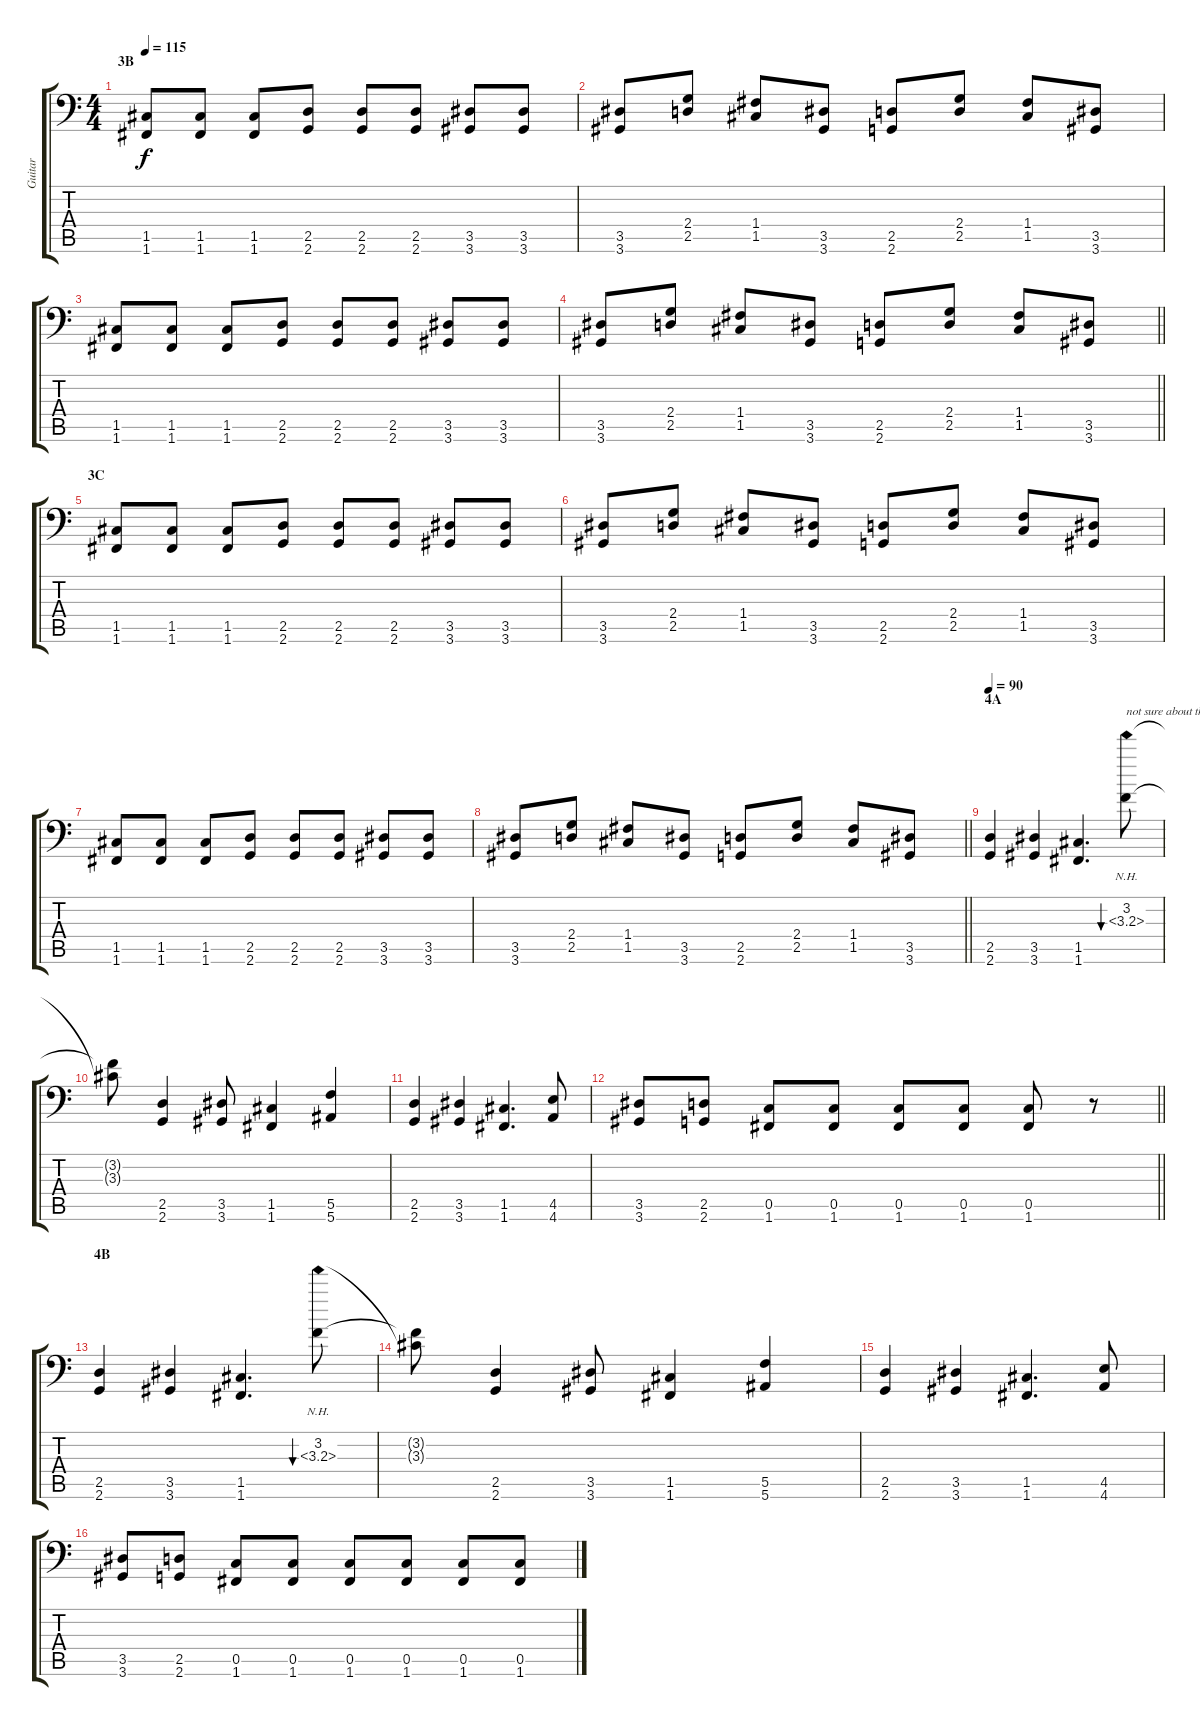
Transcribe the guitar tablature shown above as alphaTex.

\track ("Guitar" "Guitar") {instrument distortionguitar}
\staff {score tabs}
\tuning (G3 D3 Bb2 F2 C2 F1) {hide}
\ts (4 4)
\section ("" "3B")
\tempo 115
\clef f4
\ks c
(1.5 1.6).8{dy f} (1.5 1.6).8 (1.5 1.6).8 (2.5 2.6).8 (2.5 2.6).8 (2.5 2.6).8 (3.5 3.6).8 (3.5 3.6).8 |
(3.5 3.6).8 (2.4 2.5).8 (1.4 1.5).8 (3.5 3.6).8 (2.5 2.6).8 (2.4 2.5).8 (1.4 1.5).8 (3.5 3.6).8 |
(1.5 1.6).8 (1.5 1.6).8 (1.5 1.6).8 (2.5 2.6).8 (2.5 2.6).8 (2.5 2.6).8 (3.5 3.6).8 (3.5 3.6).8 |
\barLineRight lightlight
(3.5 3.6).8 (2.4 2.5).8 (1.4 1.5).8 (3.5 3.6).8 (2.5 2.6).8 (2.4 2.5).8 (1.4 1.5).8 (3.5 3.6).8 |
\section ("" "3C")
(1.5 1.6).8 (1.5 1.6).8 (1.5 1.6).8 (2.5 2.6).8 (2.5 2.6).8 (2.5 2.6).8 (3.5 3.6).8 (3.5 3.6).8 |
(3.5 3.6).8 (2.4 2.5).8 (1.4 1.5).8 (3.5 3.6).8 (2.5 2.6).8 (2.4 2.5).8 (1.4 1.5).8 (3.5 3.6).8 |
(1.5 1.6).8 (1.5 1.6).8 (1.5 1.6).8 (2.5 2.6).8 (2.5 2.6).8 (2.5 2.6).8 (3.5 3.6).8 (3.5 3.6).8 |
\barLineRight lightlight
(3.5 3.6).8 (2.4 2.5).8 (1.4 1.5).8 (3.5 3.6).8 (2.5 2.6).8 (2.4 2.5).8 (1.4 1.5).8 (3.5 3.6).8 |
\section ("" "4A")
\tempo 90
(2.5 2.6).4 (3.5 3.6).4 (1.5 1.6).4{d} (3.2 3.3{nh}).8{bu 60 txt "not sure about the harmonic, sorry!"} |
(3.2{t} 3.3{t}).8 (2.5 2.6).4 (3.5 3.6).8 (1.5 1.6).4 (5.5 5.6).4 |
(2.5 2.6).4 (3.5 3.6).4 (1.5 1.6).4{d} (4.5 4.6).8 |
\barLineRight lightlight
(3.5 3.6).8 (2.5 2.6).8 (0.5 1.6).8 (0.5 1.6).8 (0.5 1.6).8 (0.5 1.6).8 (0.5 1.6).8 r.8 |
\section ("" "4B")
(2.5 2.6).4 (3.5 3.6).4 (1.5 1.6).4{d} (3.2 3.3{nh}).8{bu 60} |
(3.2{t} 3.3{t}).8 (2.5 2.6).4 (3.5 3.6).8 (1.5 1.6).4 (5.5 5.6).4 |
(2.5 2.6).4 (3.5 3.6).4 (1.5 1.6).4{d} (4.5 4.6).8 |
(3.5 3.6).8 (2.5 2.6).8 (0.5 1.6).8 (0.5 1.6).8 (0.5 1.6).8 (0.5 1.6).8 (0.5 1.6).8 (0.5 1.6).8
